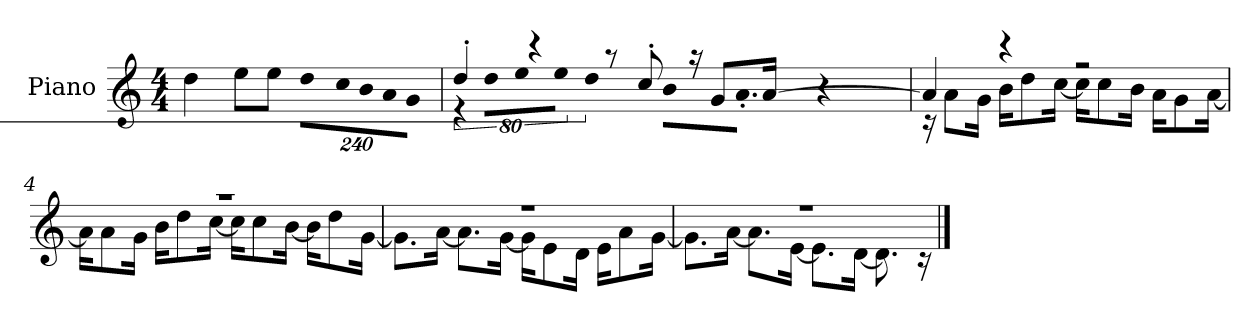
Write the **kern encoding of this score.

**kern
*part1
*staff1
*I"Piano
*I'P-no
*clefG2
*k[]
*M4/4
*MM90
=1
4dd\
8ee\L
8ee\J
*Xbrackettup
!LO:N:vis=8
960%137dd\L
!LO:N:vis=16
1920%137cc\L
!LO:N:vis=16
1920%137b\
!LO:N:vis=16
1920%137a\J
!LO:N:vis=8
960%137g\J
=2
*^
*	*brackettup
!	!LO:N:vis=8
4dd'/	640%71r
!	!LO:N:vis=8
.	640%71dd\L
!	!LO:N:vis=8
.	640%71ee\
4r	.
!	!LO:N:vis=8
.	640%71ee\J
!	!LO:N:vis=4
.	1920%427dd\
8r	.
8cc'/	.
!	!LO:N:vis=16
.	1920%107b\KL
.	9.a'\J
16r	.
8g/L	.
!	!LO:N:vis=8
.	640%71r
[16a/Jk	.
.	1920ryy
=3	=3
4a/]	16r
.	8a\L
.	16g\Jk
4r	16b\KL
.	8dd\
.	[16cc\Jk
2r	16cc\KL]
.	8cc\
.	16b\Jk
.	16a\KL
.	8g\
.	[16a\Jk
!!LO:LB:g=z	!!
=4	=4
1r	16a\KL]
.	8a\
.	16g\Jk
.	16b\KL
.	8dd\
.	[16cc\Jk
.	16cc\KL]
.	8cc\
.	[16b\Jk
.	16b\KL]
.	8dd\
.	[16g\Jk
=5	=5
1r	8.g\L]
.	[16a\Jk
.	8.a\L]
.	[16g\Jk
.	16g\KL]
.	8e\
.	16d\Jk
.	16e\KL
.	8a\
.	[16g\Jk
=6	=6
1r	8.g\L]
.	[16a\Jk
.	8.a\L]
.	[16e\Jk
.	8.e\L]
.	[16d\Jk
.	8.d\]
.	16r
*v	*v
==
*-
